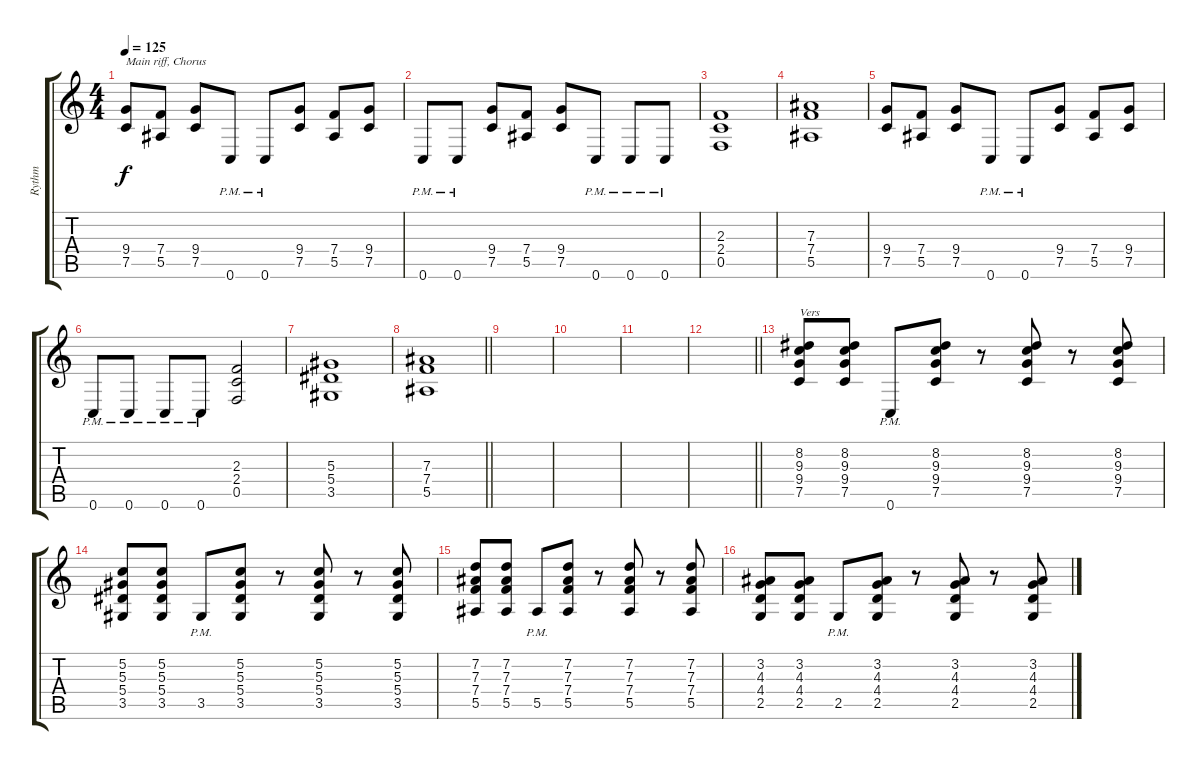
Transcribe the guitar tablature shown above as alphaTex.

\track ("Rythm" "Rythm") {instrument overdrivenguitar}
\staff {score tabs}
\tuning (C4 G3 Eb3 Bb2 F2 C2) {hide}
\ts (4 4)
\tempo 125
\clef g2
\ks c
(9.4 7.5).8{txt "Main riff, Chorus" dy f} (7.4 5.5).8 (9.4 7.5).8 0.6{pm}.8 0.6{pm}.8 (9.4 7.5).8 (7.4 5.5).8 (9.4 7.5).8 |
0.6{pm}.8 0.6{pm}.8 (9.4 7.5).8 (7.4 5.5).8 (9.4 7.5).8 0.6{pm}.8 0.6{pm}.8 0.6{pm}.8 |
(2.3 2.4 0.5).1 |
(7.3 7.4 5.5).1 |
(9.4 7.5).8 (7.4 5.5).8 (9.4 7.5).8 0.6{pm}.8 0.6{pm}.8 (9.4 7.5).8 (7.4 5.5).8 (9.4 7.5).8 |
0.6{pm}.8 0.6{pm}.8 0.6{pm}.8 0.6{pm}.8 (2.3 2.4 0.5).2 |
(5.3 5.4 3.5).1 |
\barLineRight lightlight
(7.3 7.4 5.5).1 |
|
|
|
\barLineRight lightlight
|
(8.2 9.3 9.4 7.5).8{txt "Vers" volume 12} (8.2 9.3 9.4 7.5).8 0.6{pm}.8 (8.2 9.3 9.4 7.5).8 r.8 (8.2 9.3 9.4 7.5).8 r.8 (8.2 9.3 9.4 7.5).8 |
(5.2 5.3 5.4 3.5).8 (5.2 5.3 5.4 3.5).8 3.5{pm}.8 (5.2 5.3 5.4 3.5).8 r.8 (5.2 5.3 5.4 3.5).8 r.8 (5.2 5.3 5.4 3.5).8 |
(7.2 7.3 7.4 5.5).8 (7.2 7.3 7.4 5.5).8 5.5{pm}.8 (7.2 7.3 7.4 5.5).8 r.8 (7.2 7.3 7.4 5.5).8 r.8 (7.2 7.3 7.4 5.5).8 |
(3.2 4.3 4.4 2.5).8 (3.2 4.3 4.4 2.5).8 2.5{pm}.8 (3.2 4.3 4.4 2.5).8 r.8 (3.2 4.3 4.4 2.5).8 r.8 (3.2 4.3 4.4 2.5).8
